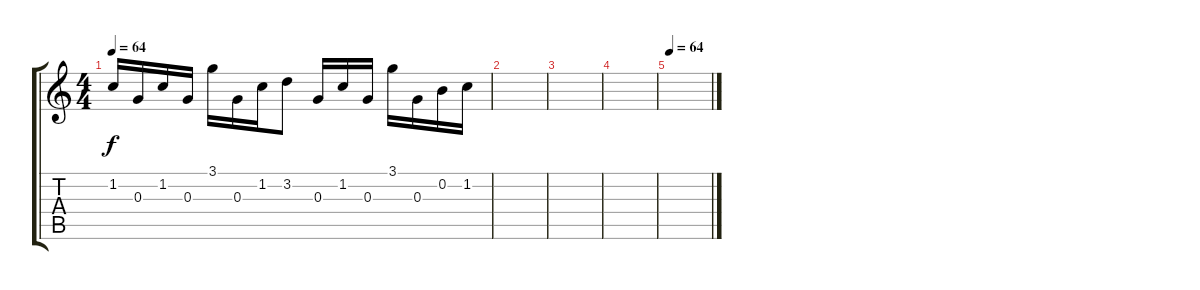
\track "" {instrument acousticguitarsteel}
\staff {score tabs}
\tuning (E4 B3 G3 D3 A2 E2) {hide}
\ts (4 4)
\tempo 64
\clef g2
\ks c
1.2.16{dy f} 0.3.16 1.2.16 0.3.16 3.1.16 0.3.16 1.2.16 3.2.8 0.3.16 1.2.16 0.3.16 3.1.16 0.3.16 0.2.16 1.2.16 |
|
|
|
\tempo 64
